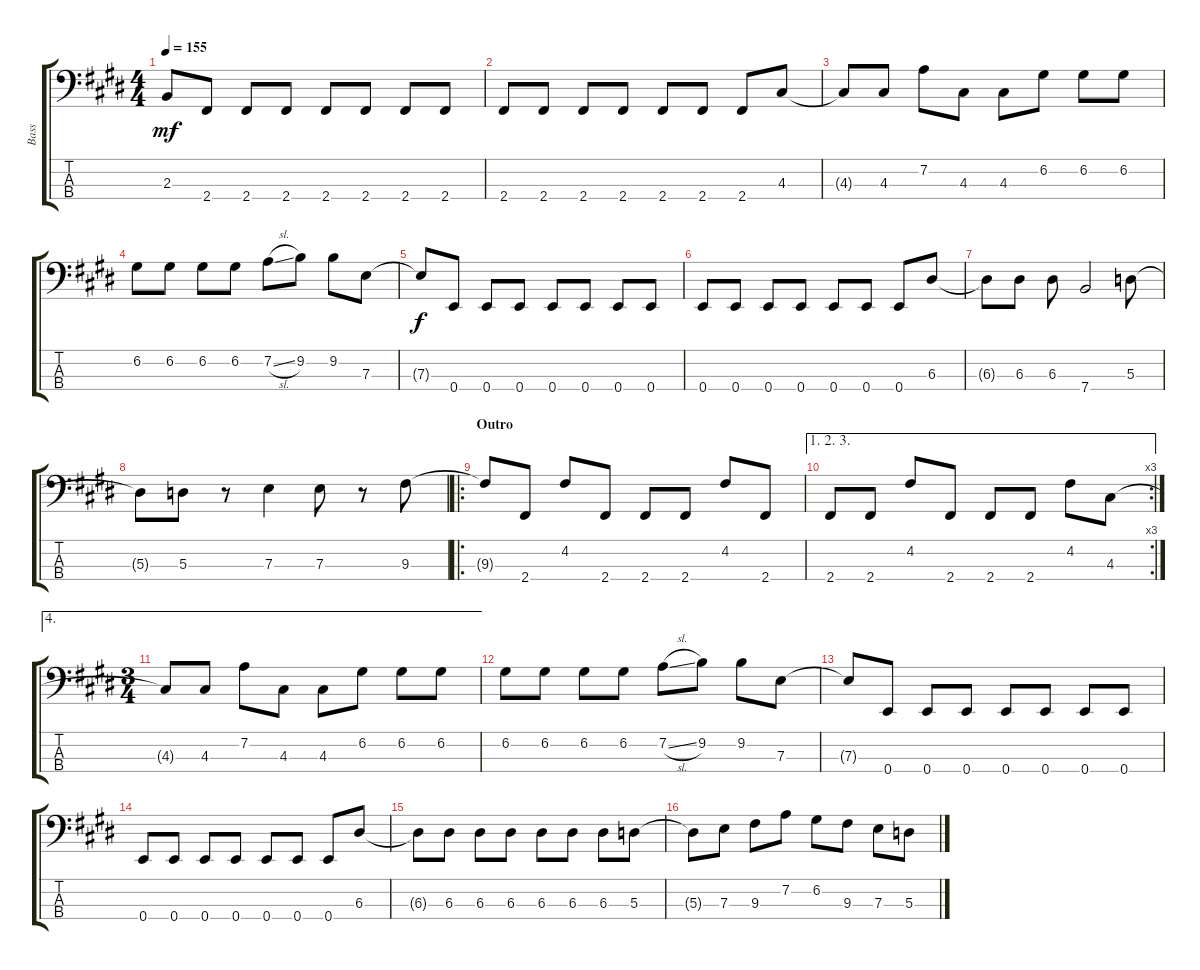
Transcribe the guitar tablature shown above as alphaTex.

\track ("Bass" "Bass") {instrument electricbassfinger}
\staff {score tabs}
\tuning (G2 D2 A1 E1) {hide}
\ts (4 4)
\tempo 155
\clef f4
\ks e
2.3.8{dy mf} 2.4.8 2.4.8 2.4.8 2.4.8 2.4.8 2.4.8 2.4.8 |
2.4.8 2.4.8 2.4.8 2.4.8 2.4.8 2.4.8 2.4.8 4.3.8 |
4.3{t}.8 4.3.8 7.2.8 4.3.8 4.3.8 6.2.8 6.2.8 6.2.8 |
6.2.8 6.2.8 6.2.8 6.2.8 7.2{sl}.8 9.2.8 9.2.8 7.3.8 |
7.3{t}.8{dy f} 0.4.8 0.4.8 0.4.8 0.4.8 0.4.8 0.4.8 0.4.8 |
0.4.8 0.4.8 0.4.8 0.4.8 0.4.8 0.4.8 0.4.8 6.3.8 |
6.3{t}.8 6.3.8 6.3.8 7.4.2 5.3.8 |
5.3{t}.8 5.3.8 r.8 7.3.4 7.3.8 r.8 9.3.8 |
\ro
\section ("" "Outro")
9.3{t}.8 2.4.8 4.2.8 2.4.8 2.4.8 2.4.8 4.2.8 2.4.8 |
\ae (1 2 3)
\rc 3
2.4.8 2.4.8 4.2.8 2.4.8 2.4.8 2.4.8 4.2.8 4.3.8 |
\ae 4
\ts (3 4)
4.3{t}.8 4.3.8 7.2.8 4.3.8 4.3.8 6.2.8 6.2.8 6.2.8 |
6.2.8 6.2.8 6.2.8 6.2.8 7.2{sl}.8 9.2.8 9.2.8 7.3.8 |
7.3{t}.8 0.4.8 0.4.8 0.4.8 0.4.8 0.4.8 0.4.8 0.4.8 |
0.4.8 0.4.8 0.4.8 0.4.8 0.4.8 0.4.8 0.4.8 6.3.8 |
6.3{t}.8 6.3.8 6.3.8 6.3.8 6.3.8 6.3.8 6.3.8 5.3.8 |
5.3{t}.8 7.3.8 9.3.8 7.2.8 6.2.8 9.3.8 7.3.8 5.3.8
